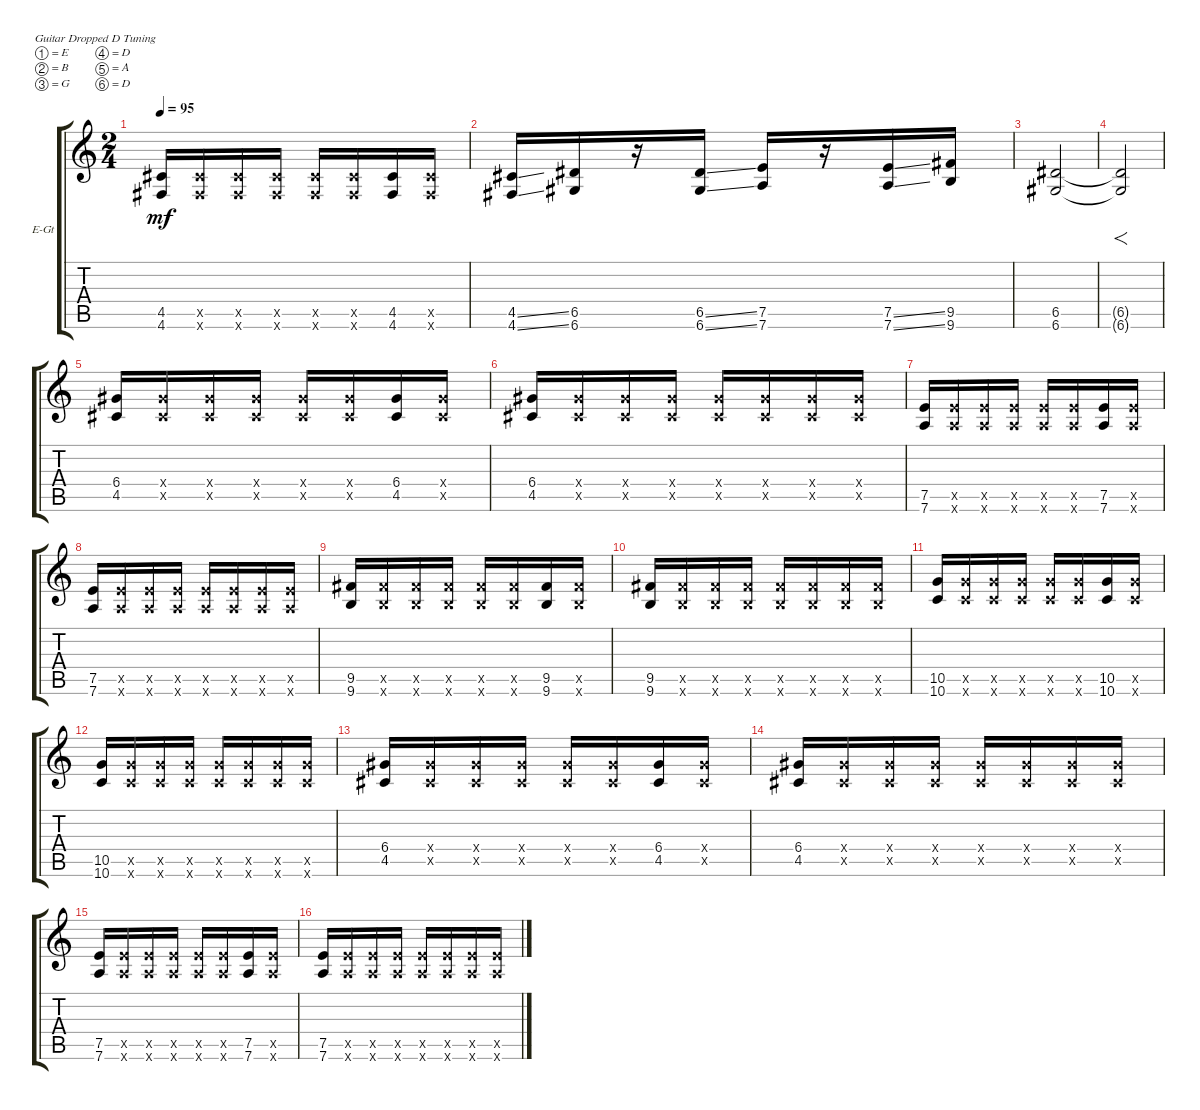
\bracketExtendMode groupsimilarinstruments
\firstSystemTrackNameOrientation horizontal
\otherSystemsTrackNameOrientation horizontal
\track ("Electric Guitar" "E-Gt") {instrument distortionguitar}
\staff {score tabs}
\tuning (E4 B3 G3 D3 A2 D2)
\ts (2 4)
\tempo 95
\clef g2
\ks c
(4.6 4.5).16{dy mf} (4.6{x} 4.5{x}).16 (4.6{x} 4.5{x}).16 (4.6{x} 4.5{x}).16 (4.6{x} 4.5{x}).16 (4.6{x} 4.5{x}).16 (4.6 4.5).16 (4.6{x} 4.5{x}).16 |
(4.6{ss} 4.5{ss}).16 (6.6 6.5).16 r.16 (6.6{ss} 6.5{ss}).16 (7.6 7.5).16 r.16 (7.6{ss} 7.5{ss}).16 (9.6 9.5).16 |
(6.6 6.5).2 |
(6.5{t} 6.6{t}).2{f} |
(4.5 6.4).16 (4.5{x} 6.4{x}).16 (4.5{x} 6.4{x}).16 (4.5{x} 6.4{x}).16 (4.5{x} 6.4{x}).16 (4.5{x} 6.4{x}).16 (4.5 6.4).16 (4.5{x} 6.4{x}).16 |
(4.5 6.4).16 (4.5{x} 6.4{x}).16 (4.5{x} 6.4{x}).16 (4.5{x} 6.4{x}).16 (4.5{x} 6.4{x}).16 (4.5{x} 6.4{x}).16 (4.5{x} 6.4{x}).16 (4.5{x} 6.4{x}).16 |
(7.6 7.5).16 (7.6{x} 7.5{x}).16 (7.6{x} 7.5{x}).16 (7.6{x} 7.5{x}).16 (7.6{x} 7.5{x}).16 (7.6{x} 7.5{x}).16 (7.6 7.5).16 (7.6{x} 7.5{x}).16 |
(7.6 7.5).16 (7.6{x} 7.5{x}).16 (7.6{x} 7.5{x}).16 (7.6{x} 7.5{x}).16 (7.6{x} 7.5{x}).16 (7.6{x} 7.5{x}).16 (7.6{x} 7.5{x}).16 (7.6{x} 7.5{x}).16 |
(9.6 9.5).16 (9.6{x} 9.5{x}).16 (9.6{x} 9.5{x}).16 (9.6{x} 9.5{x}).16 (9.6{x} 9.5{x}).16 (9.6{x} 9.5{x}).16 (9.6 9.5).16 (9.6{x} 9.5{x}).16 |
(9.6 9.5).16 (9.6{x} 9.5{x}).16 (9.6{x} 9.5{x}).16 (9.6{x} 9.5{x}).16 (9.6{x} 9.5{x}).16 (9.6{x} 9.5{x}).16 (9.6{x} 9.5{x}).16 (9.6{x} 9.5{x}).16 |
(10.6 10.5).16 (10.6{x} 10.5{x}).16 (10.6{x} 10.5{x}).16 (10.6{x} 10.5{x}).16 (10.6{x} 10.5{x}).16 (10.6{x} 10.5{x}).16 (10.6 10.5).16 (10.6{x} 10.5{x}).16 |
(10.6 10.5).16 (10.6{x} 10.5{x}).16 (10.6{x} 10.5{x}).16 (10.6{x} 10.5{x}).16 (10.6{x} 10.5{x}).16 (10.6{x} 10.5{x}).16 (10.6{x} 10.5{x}).16 (10.6{x} 10.5{x}).16 |
(4.5 6.4).16 (4.5{x} 6.4{x}).16 (4.5{x} 6.4{x}).16 (4.5{x} 6.4{x}).16 (4.5{x} 6.4{x}).16 (4.5{x} 6.4{x}).16 (4.5 6.4).16 (4.5{x} 6.4{x}).16 |
(4.5 6.4).16 (4.5{x} 6.4{x}).16 (4.5{x} 6.4{x}).16 (4.5{x} 6.4{x}).16 (4.5{x} 6.4{x}).16 (4.5{x} 6.4{x}).16 (4.5{x} 6.4{x}).16 (4.5{x} 6.4{x}).16 |
(7.6 7.5).16 (7.6{x} 7.5{x}).16 (7.6{x} 7.5{x}).16 (7.6{x} 7.5{x}).16 (7.6{x} 7.5{x}).16 (7.6{x} 7.5{x}).16 (7.6 7.5).16 (7.6{x} 7.5{x}).16 |
(7.6 7.5).16 (7.6{x} 7.5{x}).16 (7.6{x} 7.5{x}).16 (7.6{x} 7.5{x}).16 (7.6{x} 7.5{x}).16 (7.6{x} 7.5{x}).16 (7.6{x} 7.5{x}).16 (7.6{x} 7.5{x}).16
